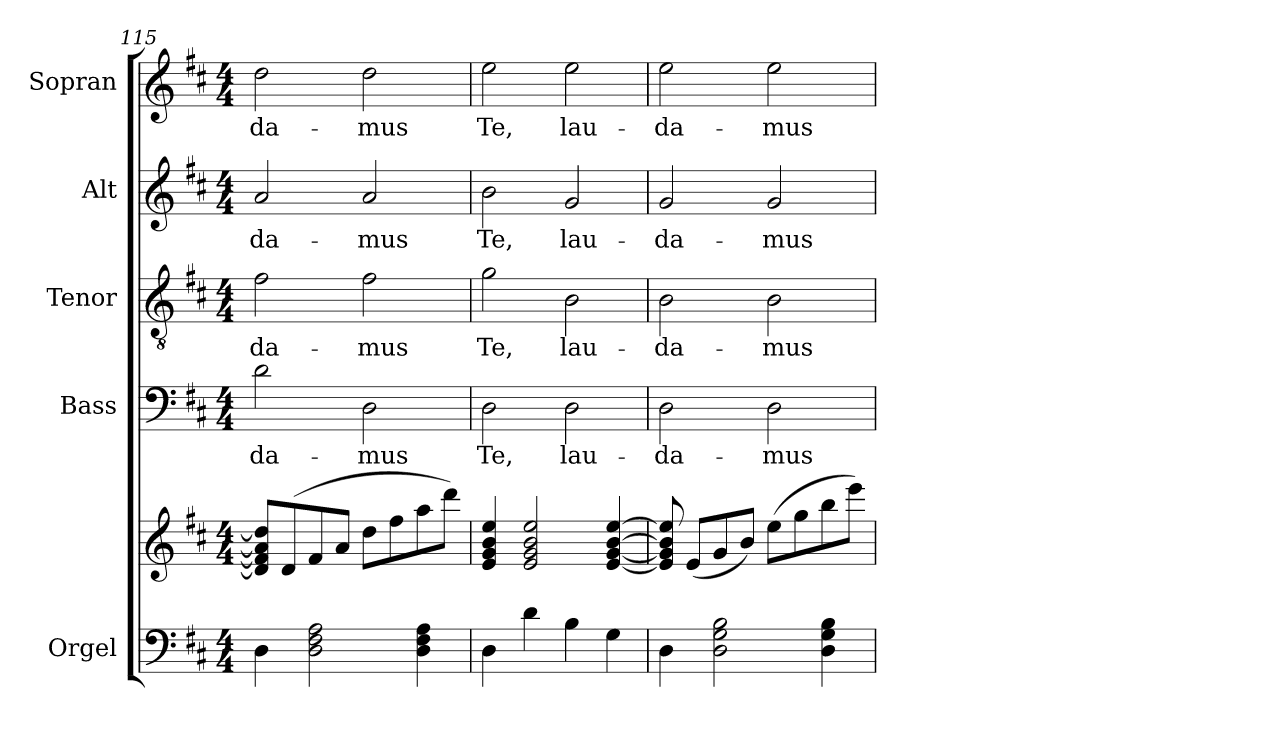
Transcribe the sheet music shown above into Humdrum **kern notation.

**kern	**kern	**kern	**text	**kern	**text	**kern	**text	**kern	**text
*part5	*part5	*part4	*part4	*part3	*part3	*part2	*part2	*part1	*part1
*staff6	*staff5	*staff4	*staff4	*staff3	*staff3	*staff2	*staff2	*staff1	*staff1
*I"Orgel	*	*I"Bass	*	*I"Tenor	*	*I"Alt	*	*I"Sopran	*
*I'Org.	*	*I'B	*	*I'T	*	*I'A	*	*I'S	*
!!LO:LB:g=z
*clefF4	*clefG2	*clefF4	*	*clefGv2	*	*clefG2	*	*clefG2	*
*k[f#c#]	*k[f#c#]	*k[f#c#]	*	*k[f#c#]	*	*k[f#c#]	*	*k[f#c#]	*
*D:	*D:	*D:	*	*D:	*	*D:	*	*D:	*
*M4/4	*M4/4	*M4/4	*	*M4/4	*	*M4/4	*	*M4/4	*
=115	=115	=115	=115	=115	=115	=115	=115	=115	=115
!	!	!	!LO:LY:b	!	!LO:LY:b	!	!LO:LY:b	!	!LO:LY:b
4D\	8d/] 8f#/] 8a/] 8dd/]L	2d\	-da-	2f#\	-da-	2a/	-da-	2dd\	-da-
.	(>8d/	.	.	.	.	.	.	.	.
2D\ 2F#\ 2A\	8f#/	.	.	.	.	.	.	.	.
.	8a/J	.	.	.	.	.	.	.	.
!	!	!	!LO:LY:b	!	!LO:LY:b	!	!LO:LY:b	!	!LO:LY:b
.	8dd\L	2D\	-mus	2f#\	-mus	2a/	-mus	2dd\	-mus
.	8ff#\	.	.	.	.	.	.	.	.
4D\ 4F#\ 4A\	8aa\	.	.	.	.	.	.	.	.
.	8ddd\J)	.	.	.	.	.	.	.	.
=116	=116	=116	=116	=116	=116	=116	=116	=116	=116
!	!	!	!LO:LY:b	!	!LO:LY:b	!	!LO:LY:b	!	!LO:LY:b
4D\	4e/ 4g/ 4b/ 4ee/	2D\	Te,	2g\	Te,	2b\	Te,	2ee\	Te,
4d\	2e/ 2g/ 2b/ 2ee/	.	.	.	.	.	.	.	.
!	!	!	!LO:LY:b	!	!LO:LY:b	!	!LO:LY:b	!	!LO:LY:b
4B\	.	2D\	lau-	2B\	lau-	2g/	lau-	2ee\	lau-
4G\	[4e/ [4g/ [4b/ [4ee/	.	.	.	.	.	.	.	.
=117	=117	=117	=117	=117	=117	=117	=117	=117	=117
!	!	!	!LO:LY:b	!	!LO:LY:b	!	!LO:LY:b	!	!LO:LY:b
4D\	8e/] 8g/] 8b/] 8ee/]	2D\	-da-	2B\	-da-	2g/	-da-	2ee\	-da-
.	(<8e/L	.	.	.	.	.	.	.	.
2D\ 2G\ 2B\	8g/	.	.	.	.	.	.	.	.
.	8b/J)	.	.	.	.	.	.	.	.
!	!	!	!LO:LY:b	!	!LO:LY:b	!	!LO:LY:b	!	!LO:LY:b
.	(>8ee\L	2D\	-mus	2B\	-mus	2g/	-mus	2ee\	-mus
.	8gg\	.	.	.	.	.	.	.	.
4D\ 4G\ 4B\	8bb\	.	.	.	.	.	.	.	.
.	8eee\J)	.	.	.	.	.	.	.	.
=	=	=	=	=	=	=	=	=	=
*-	*-	*-	*-	*-	*-	*-	*-	*-	*-
